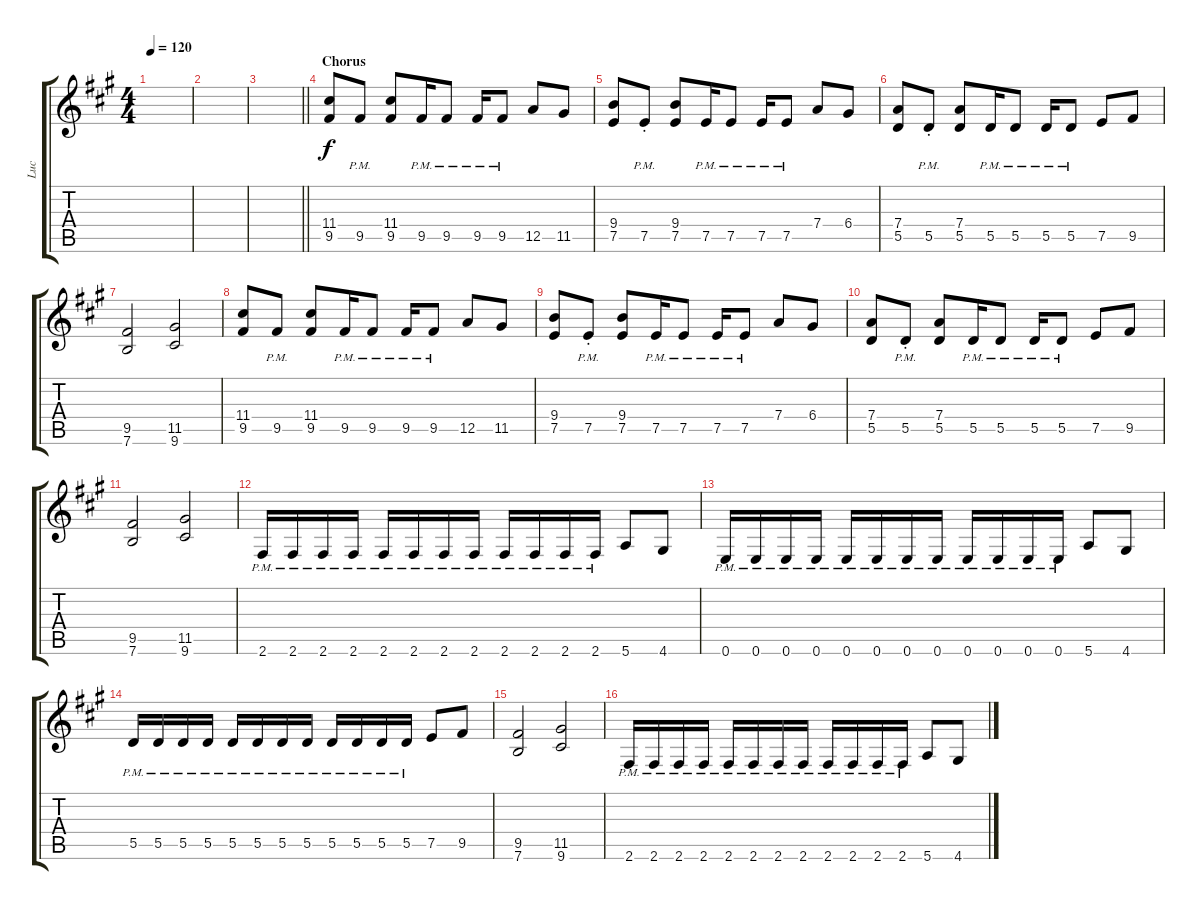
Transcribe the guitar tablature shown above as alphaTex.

\track ("Luc" "Luc") {instrument distortionguitar}
\staff {score tabs}
\tuning (E4 B3 G3 D3 A2 E2) {hide}
\ts (4 4)
\tempo 120
\clef g2
\ks f#minor
|
|
\barLineRight lightlight
|
\section ("" "Chorus")
(11.4 9.5).8 9.5{pm}.8 (11.4 9.5).8 9.5{pm}.16 9.5{pm}.8 9.5{pm}.16 9.5{pm}.8 12.5.8 11.5.8 |
(9.4 7.5).8 7.5{pm st}.8 (9.4 7.5).8 7.5{pm}.16 7.5{pm}.8 7.5{pm}.16 7.5{pm}.8 7.4.8 6.4.8 |
(7.4 5.5).8 5.5{pm st}.8 (7.4 5.5).8 5.5{pm}.16 5.5{pm}.8 5.5{pm}.16 5.5{pm}.8 7.5.8 9.5.8 |
(9.5 7.6).2 (11.5 9.6).2 |
(11.4 9.5).8 9.5{pm}.8 (11.4 9.5).8 9.5{pm}.16 9.5{pm}.8 9.5{pm}.16 9.5{pm}.8 12.5.8 11.5.8 |
(9.4 7.5).8 7.5{pm st}.8 (9.4 7.5).8 7.5{pm}.16 7.5{pm}.8 7.5{pm}.16 7.5{pm}.8 7.4.8 6.4.8 |
(7.4 5.5).8 5.5{pm st}.8 (7.4 5.5).8 5.5{pm}.16 5.5{pm}.8 5.5{pm}.16 5.5{pm}.8 7.5.8 9.5.8 |
(9.5 7.6).2 (11.5 9.6).2 |
2.6{pm}.16 2.6{pm}.16 2.6{pm}.16 2.6{pm}.16 2.6{pm}.16 2.6{pm}.16 2.6{pm}.16 2.6{pm}.16 2.6{pm}.16 2.6{pm}.16 2.6{pm}.16 2.6{pm}.16 5.6.8 4.6.8 |
0.6{pm}.16 0.6{pm}.16 0.6{pm}.16 0.6{pm}.16 0.6{pm}.16 0.6{pm}.16 0.6{pm}.16 0.6{pm}.16 0.6{pm}.16 0.6{pm}.16 0.6{pm}.16 0.6{pm}.16 5.6.8 4.6.8 |
5.5{pm}.16 5.5{pm}.16 5.5{pm}.16 5.5{pm}.16 5.5{pm}.16 5.5{pm}.16 5.5{pm}.16 5.5{pm}.16 5.5{pm}.16 5.5{pm}.16 5.5{pm}.16 5.5{pm}.16 7.5.8 9.5.8 |
(9.5 7.6).2 (11.5 9.6).2 |
2.6{pm}.16 2.6{pm}.16 2.6{pm}.16 2.6{pm}.16 2.6{pm}.16 2.6{pm}.16 2.6{pm}.16 2.6{pm}.16 2.6{pm}.16 2.6{pm}.16 2.6{pm}.16 2.6{pm}.16 5.6.8 4.6.8
